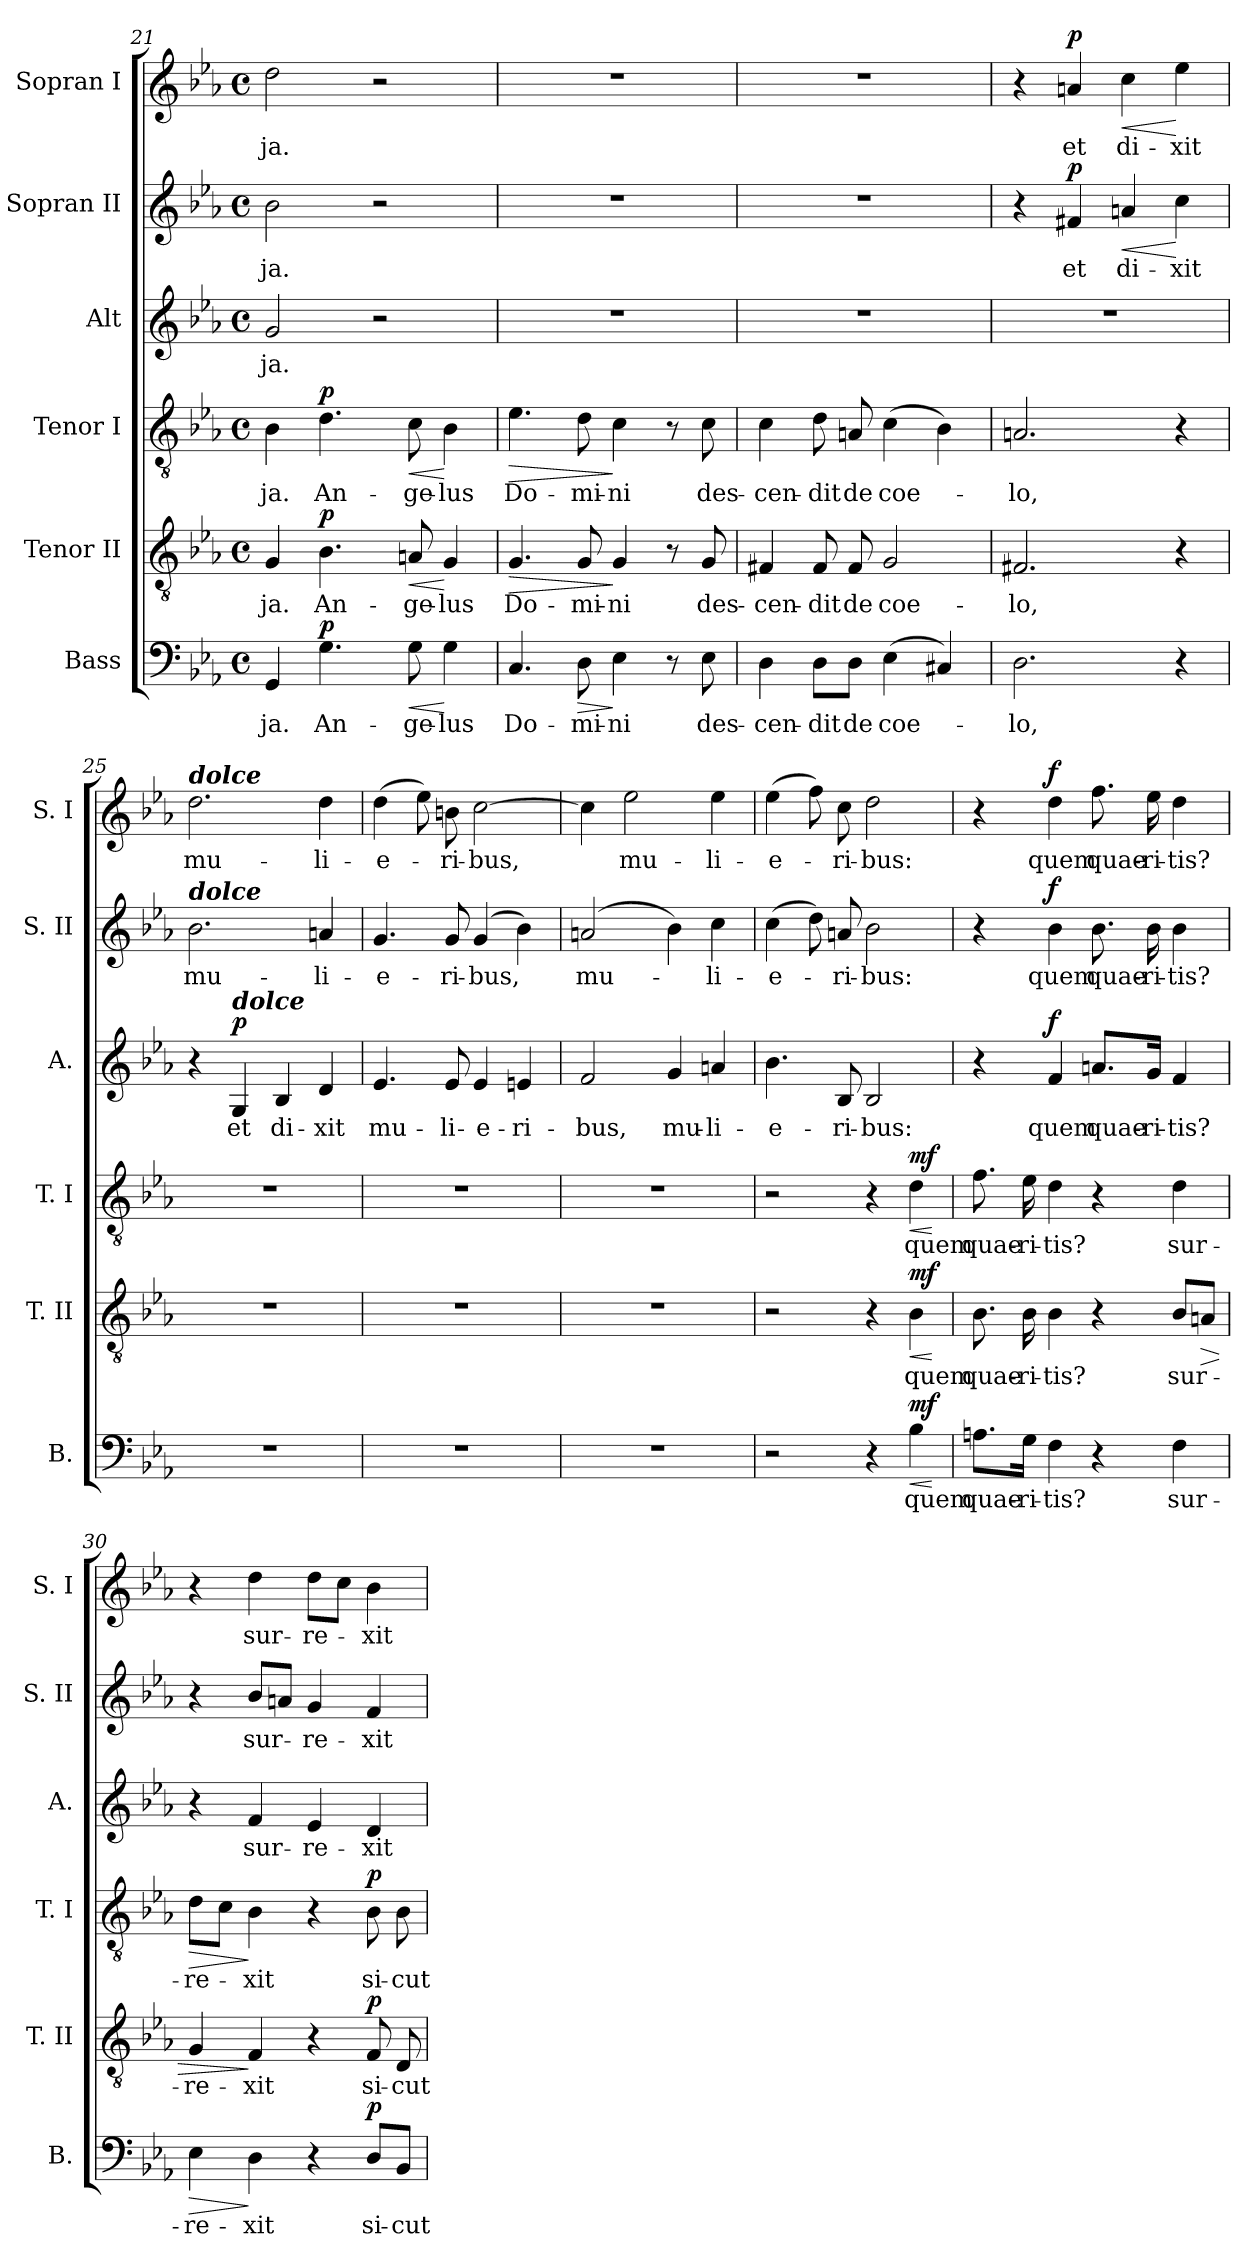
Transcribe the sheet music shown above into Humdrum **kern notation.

**kern	**text	**dynam	**kern	**text	**dynam	**kern	**text	**dynam	**kern	**text	**dynam	**kern	**text	**dynam	**kern	**text	**dynam
*part6	*part6	*part6	*part5	*part5	*part5	*part4	*part4	*part4	*part3	*part3	*part3	*part2	*part2	*part2	*part1	*part1	*part1
*staff6	*staff6	*staff6	*staff5	*staff5	*staff5	*staff4	*staff4	*staff4	*staff3	*staff3	*staff3	*staff2	*staff2	*staff2	*staff1	*staff1	*staff1
*I"Bass	*	*	*I"Tenor II	*	*	*I"Tenor I	*	*	*I"Alt	*	*	*I"Sopran II	*	*	*I"Sopran I	*	*
*I'B.	*	*	*I'T. II	*	*	*I'T. I	*	*	*I'A.	*	*	*I'S. II	*	*	*I'S. I	*	*
*clefF4	*	*	*clefGv2	*	*	*clefGv2	*	*	*clefG2	*	*	*clefG2	*	*	*clefG2	*	*
*k[b-e-a-]	*	*	*k[b-e-a-]	*	*	*k[b-e-a-]	*	*	*k[b-e-a-]	*	*	*k[b-e-a-]	*	*	*k[b-e-a-]	*	*
*E-:	*	*	*E-:	*	*	*E-:	*	*	*E-:	*	*	*E-:	*	*	*E-:	*	*
*M4/4	*	*	*M4/4	*	*	*M4/4	*	*	*M4/4	*	*	*M4/4	*	*	*M4/4	*	*
*met(c)	*	*	*met(c)	*	*	*met(c)	*	*	*met(c)	*	*	*met(c)	*	*	*met(c)	*	*
=21	=21	=21	=21	=21	=21	=21	=21	=21	=21	=21	=21	=21	=21	=21	=21	=21	=21
!	!LO:LY:b	!	!	!LO:LY:b	!	!	!LO:LY:b	!	!	!LO:LY:b	!	!	!LO:LY:b	!	!	!LO:LY:b	!
4GG/	-ja.	.	4G/	-ja.	.	4B-\	-ja.	.	2g/	-ja.	.	2b-\	-ja.	.	2dd\	-ja.	.
!	!LO:LY:b	!LO:DY:a	!	!LO:LY:b	!LO:DY:a	!	!LO:LY:b	!LO:DY:a	!	!	!	!	!	!	!	!	!
4.G\	An-	p	4.B-\	An-	p	4.d\	An-	p	.	.	.	.	.	.	.	.	.
.	.	.	.	.	.	.	.	.	2r	.	.	2r	.	.	2r	.	.
!	!LO:LY:b	!LO:HP:b	!	!LO:LY:b	!LO:HP:b	!	!LO:LY:b	!LO:HP:b	!	!	!	!	!	!	!	!	!
8G\	-ge-	<	8An/	-ge-	<	8c\	-ge-	<	.	.	.	.	.	.	.	.	.
!	!LO:LY:b	!	!	!LO:LY:b	!	!	!LO:LY:b	!	!	!	!	!	!	!	!	!	!
4G\	-lus	[	4G/	-lus	[	4B-\	-lus	[	.	.	.	.	.	.	.	.	.
=22	=22	=22	=22	=22	=22	=22	=22	=22	=22	=22	=22	=22	=22	=22	=22	=22	=22
!	!LO:LY:b	!	!	!LO:LY:b	!LO:HP:b	!	!LO:LY:b	!LO:HP:b	!	!	!	!	!	!	!	!	!
4.C/	Do-	.	4.G/	Do-	>	4.e-\	Do-	>	1r	.	.	1r	.	.	1r	.	.
!	!LO:LY:b	!LO:HP:b	!	!LO:LY:b	!	!	!LO:LY:b	!	!	!	!	!	!	!	!	!	!
8D\	-mi-	>	8G/	-mi-	.	8d\	-mi-	.	.	.	.	.	.	.	.	.	.
!	!LO:LY:b	!	!	!LO:LY:b	!	!	!LO:LY:b	!	!	!	!	!	!	!	!	!	!
4E-\	-ni	]	4G/	-ni	]	4c\	-ni	]	.	.	.	.	.	.	.	.	.
8r	.	.	8r	.	.	8r	.	.	.	.	.	.	.	.	.	.	.
!	!LO:LY:b	!	!	!LO:LY:b	!	!	!LO:LY:b	!	!	!	!	!	!	!	!	!	!
8E-\	des-	.	8G/	des-	.	8c\	des-	.	.	.	.	.	.	.	.	.	.
=23	=23	=23	=23	=23	=23	=23	=23	=23	=23	=23	=23	=23	=23	=23	=23	=23	=23
!	!LO:LY:b	!	!	!LO:LY:b	!	!	!LO:LY:b	!	!	!	!	!	!	!	!	!	!
4D\	-cen-	.	4F#X/	-cen-	.	4c\	-cen-	.	1r	.	.	1r	.	.	1r	.	.
!	!LO:LY:b	!	!	!LO:LY:b	!	!	!LO:LY:b	!	!	!	!	!	!	!	!	!	!
8D\L	-dit	.	8F#/	-dit	.	8d\	-dit	.	.	.	.	.	.	.	.	.	.
!	!LO:LY:b	!	!	!LO:LY:b	!	!	!LO:LY:b	!	!	!	!	!	!	!	!	!	!
8D\J	de	.	8F#/	de	.	8An/	de	.	.	.	.	.	.	.	.	.	.
!	!LO:LY:b	!	!	!LO:LY:b	!	!	!LO:LY:b	!	!	!	!	!	!	!	!	!	!
(>4E-\	coe-	.	2G/	coe-	.	(>4c\	coe-	.	.	.	.	.	.	.	.	.	.
4C#X/)	.	.	.	.	.	4B-\)	.	.	.	.	.	.	.	.	.	.	.
=24	=24	=24	=24	=24	=24	=24	=24	=24	=24	=24	=24	=24	=24	=24	=24	=24	=24
!	!LO:LY:b	!	!	!LO:LY:b	!	!	!LO:LY:b	!	!	!	!	!	!	!	!	!	!
2.D\	-lo,	.	2.F#X/	-lo,	.	2.An/	-lo,	.	1r	.	.	4r	.	.	4r	.	.
!	!	!	!	!	!	!	!	!	!	!	!	!	!LO:LY:b	!LO:DY:a	!	!LO:LY:b	!LO:DY:a
.	.	.	.	.	.	.	.	.	.	.	.	4f#X/	et	p	4an/	et	p
!	!	!	!	!	!	!	!	!	!	!	!	!	!LO:LY:b	!LO:HP:b	!	!LO:LY:b	!LO:HP:b
.	.	.	.	.	.	.	.	.	.	.	.	4an/	di-	<	4cc\	di-	<
!	!	!	!	!	!	!	!	!	!	!	!	!	!LO:LY:b	!	!	!LO:LY:b	!
4r	.	.	4r	.	.	4r	.	.	.	.	.	4cc\	-xit	[	4ee-\	-xit	[
!!LO:PB:g=z
=25	=25	=25	=25	=25	=25	=25	=25	=25	=25	=25	=25	=25	=25	=25	=25	=25	=25
!	!	!	!	!	!	!	!	!	!	!	!	!	!	!	!LO:TX:a:Bi:t=dolce	!	!
!	!	!	!	!	!	!	!	!	!	!	!	!LO:TX:a:Bi:t=dolce	!	!	!	!	!
!	!	!	!	!	!	!	!	!	!	!	!	!	!LO:LY:b	!	!	!LO:LY:b	!
1r	.	.	1r	.	.	1r	.	.	4r	.	.	2.b-\	mu-	.	2.dd\	mu-	.
!	!	!	!	!	!	!	!	!	!LO:TX:a:Bi:t=dolce	!	!	!	!	!	!	!	!
!	!	!	!	!	!	!	!	!	!	!LO:LY:b	!LO:DY:a	!	!	!	!	!	!
.	.	.	.	.	.	.	.	.	4G/	et	p	.	.	.	.	.	.
!	!	!	!	!	!	!	!	!	!	!LO:LY:b	!	!	!	!	!	!	!
.	.	.	.	.	.	.	.	.	4B-/	di-	.	.	.	.	.	.	.
!	!	!	!	!	!	!	!	!	!	!LO:LY:b	!	!	!LO:LY:b	!	!	!LO:LY:b	!
.	.	.	.	.	.	.	.	.	4d/	-xit	.	4an/	-li-	.	4dd\	-li-	.
=26	=26	=26	=26	=26	=26	=26	=26	=26	=26	=26	=26	=26	=26	=26	=26	=26	=26
!	!	!	!	!	!	!	!	!	!	!LO:LY:b	!	!	!LO:LY:b	!	!	!LO:LY:b	!
1r	.	.	1r	.	.	1r	.	.	4.e-/	mu-	.	4.g/	-e-	.	(>4dd\	-e-	.
.	.	.	.	.	.	.	.	.	.	.	.	.	.	.	8ee-\)	.	.
!	!	!	!	!	!	!	!	!	!	!LO:LY:b	!	!	!LO:LY:b	!	!	!LO:LY:b	!
.	.	.	.	.	.	.	.	.	8e-/	-li-	.	8g/	-ri-	.	8bn\	-ri-	.
!	!	!	!	!	!	!	!	!	!	!LO:LY:b	!	!	!LO:LY:b	!	!	!LO:LY:b	!
.	.	.	.	.	.	.	.	.	4e-/	-e-	.	(4g/	-bus,	.	[2cc\	-bus,	.
!	!	!	!	!	!	!	!	!	!	!LO:LY:b	!	!	!	!	!	!	!
.	.	.	.	.	.	.	.	.	4en/	-ri-	.	4b-\)	.	.	.	.	.
=27	=27	=27	=27	=27	=27	=27	=27	=27	=27	=27	=27	=27	=27	=27	=27	=27	=27
!	!	!	!	!	!	!	!	!	!	!LO:LY:b	!	!	!LO:LY:b	!	!	!	!
1r	.	.	1r	.	.	1r	.	.	2f/	-bus,	.	(2an/	mu-	.	4cc\]	.	.
!	!	!	!	!	!	!	!	!	!	!	!	!	!	!	!	!LO:LY:b	!
.	.	.	.	.	.	.	.	.	.	.	.	.	.	.	2ee-\	mu-	.
!	!	!	!	!	!	!	!	!	!	!LO:LY:b	!	!	!	!	!	!	!
.	.	.	.	.	.	.	.	.	4g/	mu-	.	4b-\)	.	.	.	.	.
!	!	!	!	!	!	!	!	!	!	!LO:LY:b	!	!	!LO:LY:b	!	!	!LO:LY:b	!
.	.	.	.	.	.	.	.	.	4an/	-li-	.	4cc\	-li-	.	4ee-\	-li-	.
=28	=28	=28	=28	=28	=28	=28	=28	=28	=28	=28	=28	=28	=28	=28	=28	=28	=28
!	!	!	!	!	!	!	!	!	!	!LO:LY:b	!	!	!LO:LY:b	!	!	!LO:LY:b	!
2r	.	.	2r	.	.	2r	.	.	4.b-\	-e-	.	(>4cc\	-e-	.	(>4ee-\	-e-	.
.	.	.	.	.	.	.	.	.	.	.	.	8dd\)	.	.	8ff\)	.	.
!	!	!	!	!	!	!	!	!	!	!LO:LY:b	!	!	!LO:LY:b	!	!	!LO:LY:b	!
.	.	.	.	.	.	.	.	.	8B-/	-ri-	.	8an/	-ri-	.	8cc\	-ri-	.
!	!	!	!	!	!	!	!	!	!	!LO:LY:b	!	!	!LO:LY:b	!	!	!LO:LY:b	!
4r	.	.	4r	.	.	4r	.	.	2B-/	-bus:	.	2b-\	-bus:	.	2dd\	-bus:	.
!	!LO:LY:b	!LO:HP:b	!	!LO:LY:b	!LO:HP:b	!	!LO:LY:b	!LO:HP:b	!	!	!	!	!	!	!	!	!
!	!	!LO:DY:n=1:a	!	!	!LO:DY:n=1:a	!	!	!LO:DY:n=1:a	!	!	!	!	!	!	!	!	!
4B-\	quem	< mf	4B-\	quem	< mf	4d\	quem	< mf	.	.	.	.	.	.	.	.	.
.	.	[	.	.	[	.	.	[	.	.	.	.	.	.	.	.	.
!!LO:LB:g=z
=29	=29	=29	=29	=29	=29	=29	=29	=29	=29	=29	=29	=29	=29	=29	=29	=29	=29
!	!LO:LY:b	!	!	!LO:LY:b	!	!	!LO:LY:b	!	!	!	!	!	!	!	!	!	!
8.An\L	quae-	.	8.B-\	quae-	.	8.f\	quae-	.	4r	.	.	4r	.	.	4r	.	.
!	!LO:LY:b	!	!	!LO:LY:b	!	!	!LO:LY:b	!	!	!	!	!	!	!	!	!	!
16G\Jk	-ri-	.	16B-\	-ri-	.	16e-\	-ri-	.	.	.	.	.	.	.	.	.	.
!	!LO:LY:b	!	!	!LO:LY:b	!	!	!LO:LY:b	!	!	!LO:LY:b	!LO:DY:a	!	!LO:LY:b	!LO:DY:a	!	!LO:LY:b	!LO:DY:a
4F\	-tis?	.	4B-\	-tis?	.	4d\	-tis?	.	4f/	quem	f	4b-\	quem	f	4dd\	quem	f
!	!	!	!	!	!	!	!	!	!	!LO:LY:b	!	!	!LO:LY:b	!	!	!LO:LY:b	!
4r	.	.	4r	.	.	4r	.	.	8.an/L	quae-	.	8.b-\	quae-	.	8.ff\	quae-	.
!	!	!	!	!	!	!	!	!	!	!LO:LY:b	!	!	!LO:LY:b	!	!	!LO:LY:b	!
.	.	.	.	.	.	.	.	.	16g/Jk	-ri-	.	16b-\	-ri-	.	16ee-\	-ri-	.
!	!LO:LY:b	!	!	!LO:LY:b	!	!	!LO:LY:b	!	!	!LO:LY:b	!	!	!LO:LY:b	!	!	!LO:LY:b	!
4F\	sur-	.	8B-/L	sur-	.	4d\	sur-	.	4f/	-tis?	.	4b-\	-tis?	.	4dd\	-tis?	.
!	!	!	!	!	!LO:HP:b	!	!	!	!	!	!	!	!	!	!	!	!
.	.	.	8An/J	.	>	.	.	.	.	.	.	.	.	.	.	.	.
=30	=30	=30	=30	=30	=30	=30	=30	=30	=30	=30	=30	=30	=30	=30	=30	=30	=30
!	!LO:LY:b	!LO:HP:b	!	!LO:LY:b	!	!	!LO:LY:b	!LO:HP:b	!	!	!	!	!	!	!	!	!
4E-\	-re-	>	4G/	-re-	.	8d\L	-re-	>	4r	.	.	4r	.	.	4r	.	.
.	.	.	.	.	.	8c\J	.	.	.	.	.	.	.	.	.	.	.
!	!LO:LY:b	!	!	!LO:LY:b	!	!	!LO:LY:b	!	!	!LO:LY:b	!	!	!LO:LY:b	!	!	!LO:LY:b	!
4D\	-xit	]	4F/	-xit	]	4B-\	-xit	]	4f/	sur-	.	8b-/L	sur-	.	4dd\	sur-	.
.	.	.	.	.	.	.	.	.	.	.	.	8an/J	.	.	.	.	.
!	!	!	!	!	!	!	!	!	!	!LO:LY:b	!	!	!LO:LY:b	!	!	!LO:LY:b	!
4r	.	.	4r	.	.	4r	.	.	4e-/	-re-	.	4g/	-re-	.	8dd\L	-re-	.
.	.	.	.	.	.	.	.	.	.	.	.	.	.	.	8cc\J	.	.
!	!LO:LY:b	!LO:DY:a	!	!LO:LY:b	!LO:DY:a	!	!LO:LY:b	!LO:DY:a	!	!LO:LY:b	!	!	!LO:LY:b	!	!	!LO:LY:b	!
8D/L	si-	p	8F/	si-	p	8B-\	si-	p	4d/	-xit	.	4f/	-xit	.	4b-\	-xit	.
!	!LO:LY:b	!	!	!LO:LY:b	!	!	!LO:LY:b	!	!	!	!	!	!	!	!	!	!
8BB-/J	-cut	.	8D/	-cut	.	8B-\	-cut	.	.	.	.	.	.	.	.	.	.
=	=	=	=	=	=	=	=	=	=	=	=	=	=	=	=	=	=
*-	*-	*-	*-	*-	*-	*-	*-	*-	*-	*-	*-	*-	*-	*-	*-	*-	*-
